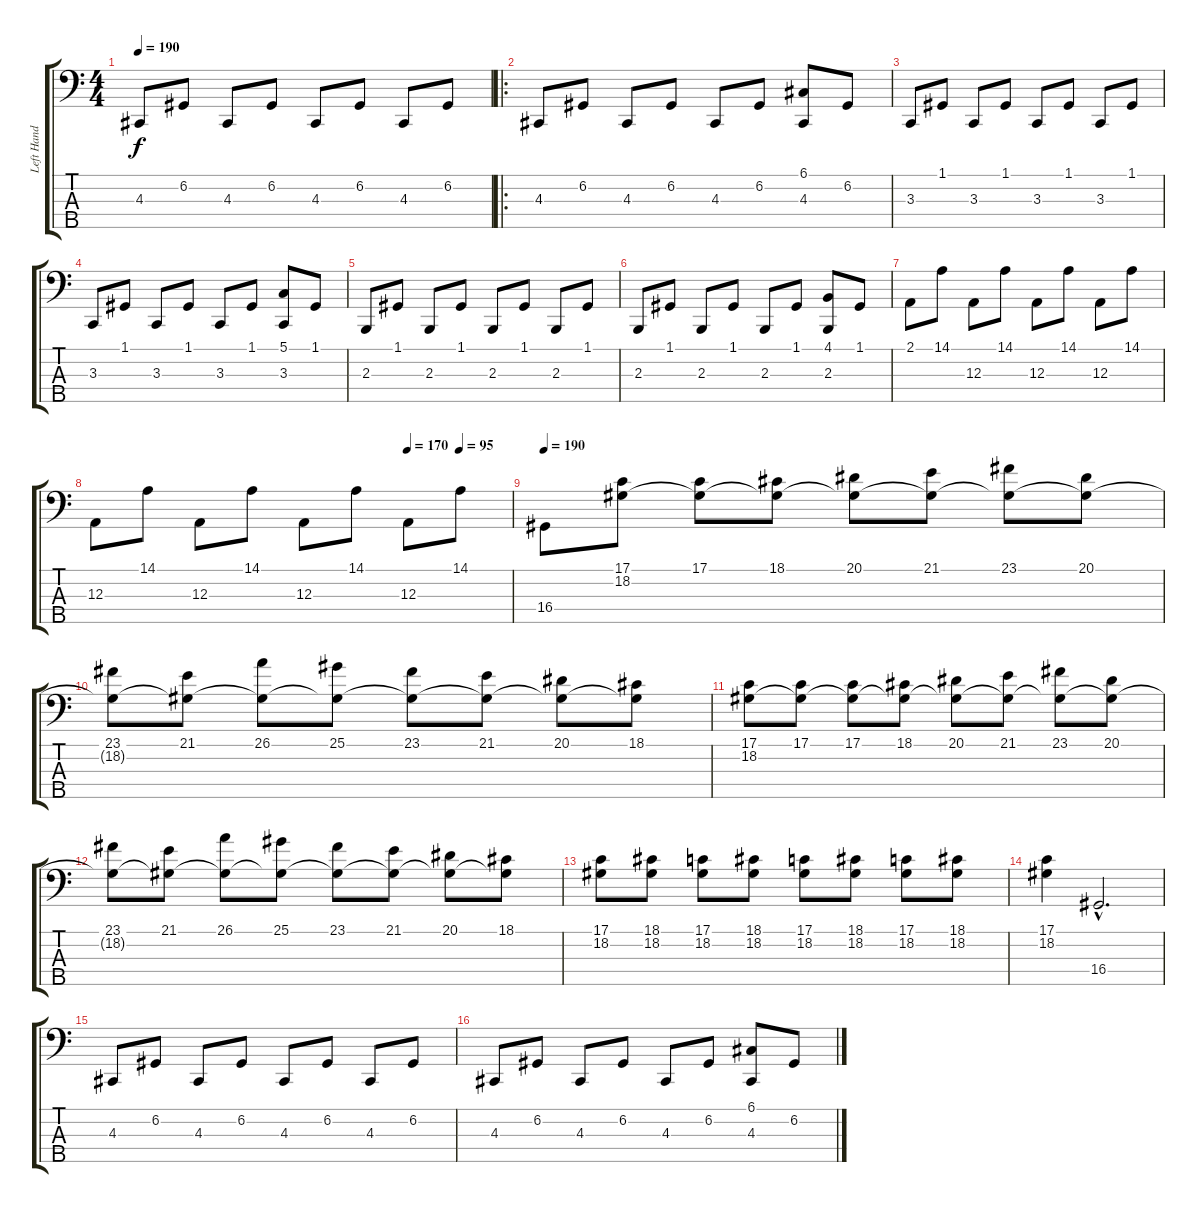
\track ("Left Hand" "Left Hand") {instrument acousticgrandpiano}
\staff {score tabs}
\tuning (G2 D2 A1 E1 B0) {hide}
\ts (4 4)
\tempo 190
\clef f4
\ks c
4.3.8{dy f instrument acousticgrandpiano} 6.2.8 4.3.8 6.2.8 4.3.8 6.2.8 4.3.8 6.2.8 |
\ro
4.3.8 6.2.8 4.3.8 6.2.8 4.3.8 6.2.8 (6.1 4.3).8 6.2.8 |
3.3.8 1.1.8 3.3.8 1.1.8 3.3.8 1.1.8 3.3.8 1.1.8 |
3.3.8 1.1.8 3.3.8 1.1.8 3.3.8 1.1.8 (5.1 3.3).8 1.1.8 |
2.3.8 1.1.8 2.3.8 1.1.8 2.3.8 1.1.8 2.3.8 1.1.8 |
2.3.8 1.1.8 2.3.8 1.1.8 2.3.8 1.1.8 (4.1 2.3).8 1.1.8 |
2.1.8 14.1.8 12.3.8 14.1.8 12.3.8 14.1.8 12.3.8 14.1.8 |
\tempo (170 0.75)
\tempo (95 0.875)
12.3.8 14.1.8 12.3.8 14.1.8 12.3.8 14.1.8 12.3.8 14.1.8 |
\tempo 190
16.4.8 (17.1 18.2).8 (17.1 18.2{t}).8 (18.1 18.2{t}).8 (20.1 18.2{t}).8 (21.1 18.2{t}).8 (23.1 18.2{t}).8 (20.1 18.2{t}).8 |
(23.1 18.2{t}).8 (21.1 18.2{t}).8 (26.1 18.2{t}).8 (25.1 18.2{t}).8 (23.1 18.2{t}).8 (21.1 18.2{t}).8 (20.1 18.2{t}).8 (18.1 18.2{t}).8 |
(17.1 18.2).8 (17.1 18.2{t}).8 (17.1 18.2{t}).8 (18.1 18.2{t}).8 (20.1 18.2{t}).8 (21.1 18.2{t}).8 (23.1 18.2{t}).8 (20.1 18.2{t}).8 |
(23.1 18.2{t}).8 (21.1 18.2{t}).8 (26.1 18.2{t}).8 (25.1 18.2{t}).8 (23.1 18.2{t}).8 (21.1 18.2{t}).8 (20.1 18.2{t}).8 (18.1 18.2{t}).8 |
(17.1 18.2).8 (18.1 18.2).8 (17.1 18.2).8 (18.1 18.2).8 (17.1 18.2).8 (18.1 18.2).8 (17.1 18.2).8 (18.1 18.2).8 |
(17.1 18.2).4 16.4{hac}.2{d} |
4.3.8 6.2.8 4.3.8 6.2.8 4.3.8 6.2.8 4.3.8 6.2.8 |
4.3.8 6.2.8 4.3.8 6.2.8 4.3.8 6.2.8 (6.1 4.3).8 6.2.8
